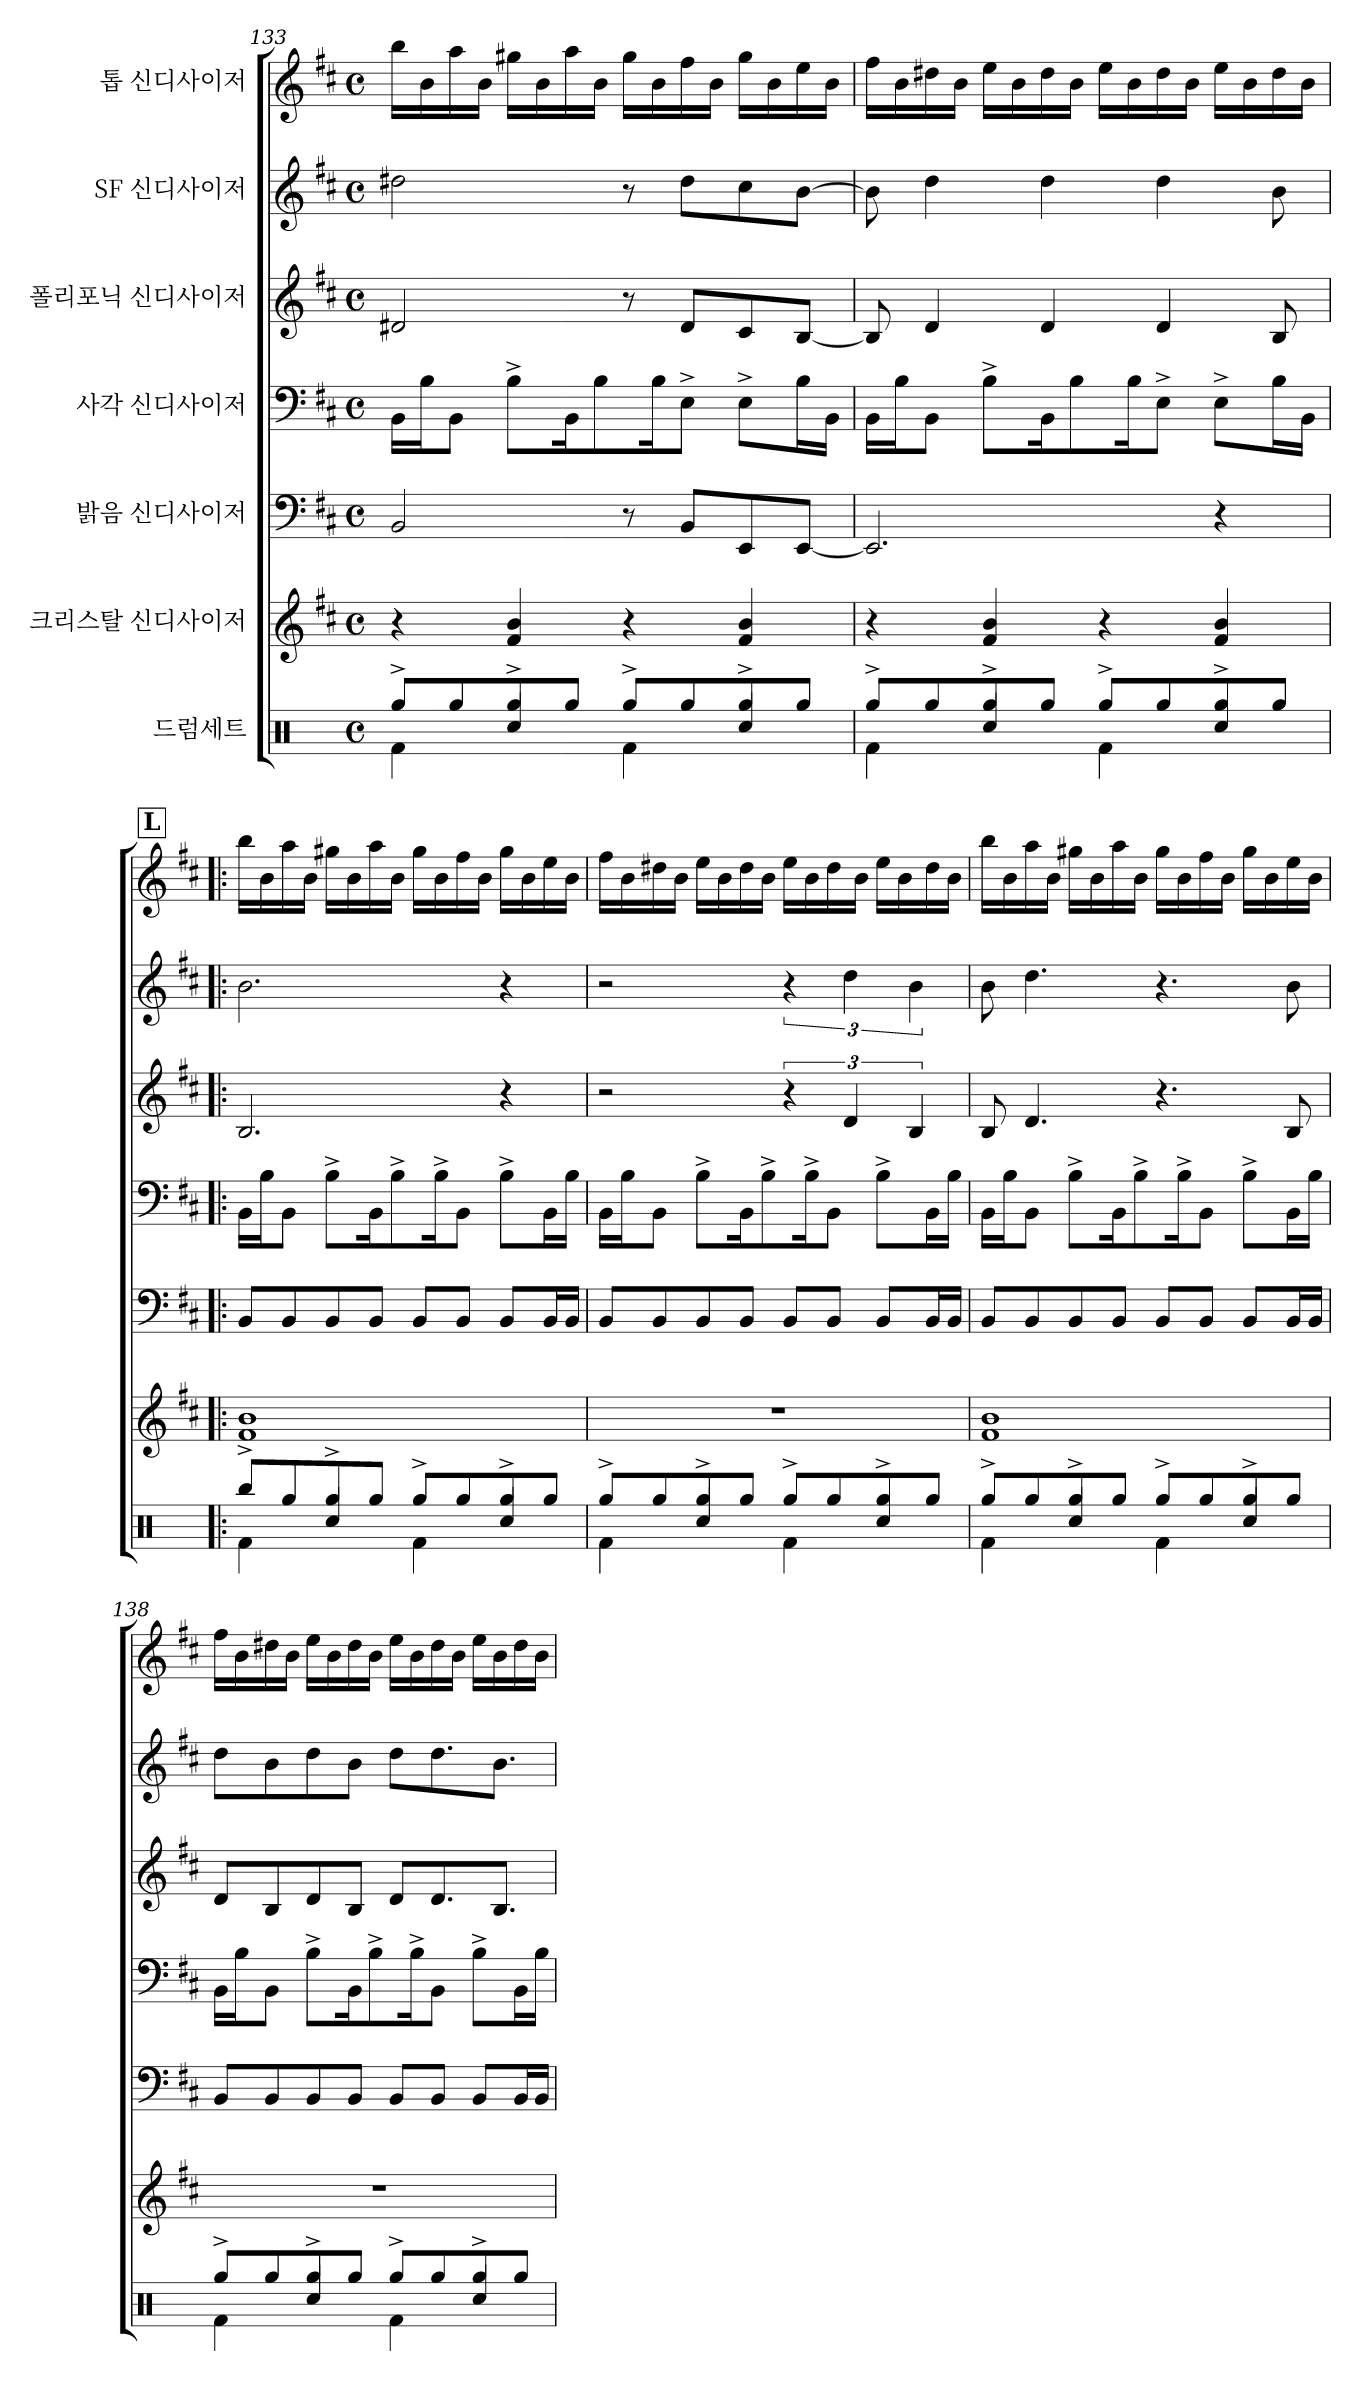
**kern	**kern	**kern	**kern	**kern	**kern	**kern
*part7	*part6	*part5	*part4	*part3	*part2	*part1
*staff7	*staff6	*staff5	*staff4	*staff3	*staff2	*staff1
*I"드럼세트	*I"크리스탈 신디사이저	*I"밝음 신디사이저	*I"사각 신디사이저	*I"폴리포닉 신디사이저	*I"SF 신디사이저	*I"톱 신디사이저
!!LO:PB:g=z
*clefX	*clefG2	*clefF4	*clefF4	*clefG2	*clefG2	*clefG2
*k[]	*k[f#c#]	*k[f#c#]	*k[f#c#]	*k[f#c#]	*k[f#c#]	*k[f#c#]
*M4/4	*M4/4	*M4/4	*M4/4	*M4/4	*M4/4	*M4/4
*met(c)	*met(c)	*met(c)	*met(c)	*met(c)	*met(c)	*met(c)
=133	=133	=133	=133	=133	=133	=133
*^	*	*	*	*	*	*
*	*^	*	*	*	*	*	*
8Rgg^/L	4Rf\	4ryy	4r	2BB/	16BB\LL	2d#X/	2dd#X\	16bb\LL
.	.	.	.	.	16B\J	.	.	16b\
8Rgg/	.	.	.	.	8BB\J	.	.	16aa\
.	.	.	.	.	.	.	.	16b\JJ
8Rgg^/	4ryy	4Rcc/	4f#/ 4b/	.	8B^\L	.	.	16gg#X\LL
.	.	.	.	.	.	.	.	16b\
8Rgg/J	.	.	.	.	16BB\K	.	.	16aa\
.	.	.	.	.	8B\	.	.	16b\JJ
8Rgg^/L	4Rf\	4ryy	4r	8r	.	8r	8r	16gg#\LL
.	.	.	.	.	16B\K	.	.	16b\
8Rgg/	.	.	.	8BB/L	8E^\J	8d#/L	8dd#\L	16ff#\
.	.	.	.	.	.	.	.	16b\JJ
8Rgg^/	4ryy	4Rcc/	4f#/ 4b/	8EE/	8E^\L	8c#/	8cc#\	16gg#\LL
.	.	.	.	.	.	.	.	16b\
8Rgg/J	.	.	.	[8EE/J	16B\L	[8B/J	[8b\J	16ee\
.	.	.	.	.	16BB\JJ	.	.	16b\JJ
=134	=134	=134	=134	=134	=134	=134	=134	=134
8Rgg^/L	4Rf\	4ryy	4r	2.EE/]	16BB\LL	8B/]	8b\]	16ff#\LL
.	.	.	.	.	16B\J	.	.	16b\
8Rgg/	.	.	.	.	8BB\J	4d/	4dd\	16dd#X\
.	.	.	.	.	.	.	.	16b\JJ
8Rgg^/	4ryy	4Rcc/	4f#/ 4b/	.	8B^\L	.	.	16ee\LL
.	.	.	.	.	.	.	.	16b\
8Rgg/J	.	.	.	.	16BB\K	4d/	4dd\	16dd#\
.	.	.	.	.	8B\	.	.	16b\JJ
8Rgg^/L	4Rf\	4ryy	4r	.	.	.	.	16ee\LL
.	.	.	.	.	16B\K	.	.	16b\
8Rgg/	.	.	.	.	8E^\J	4d/	4dd\	16dd#\
.	.	.	.	.	.	.	.	16b\JJ
8Rgg^/	4ryy	4Rcc/	4f#/ 4b/	4r	8E^\L	.	.	16ee\LL
.	.	.	.	.	.	.	.	16b\
8Rgg/J	.	.	.	.	16B\L	8B/	8b\	16dd#\
.	.	.	.	.	16BB\JJ	.	.	16b\JJ
!!LO:PB:g=z
!!LO:REH:place=s1:a:B:fs=14:t=L
=135!|:	=135!|:	=135!|:	=135!|:	=135!|:	=135!|:	=135!|:	=135!|:	=135!|:
8Rbb^/L	4Rf\	4ryy	1f# 1b	8BB/L	16BB\LL	2.B/	2.b\	16bb\LL
.	.	.	.	.	16B\J	.	.	16b\
8Rgg/	.	.	.	8BB/	8BB\J	.	.	16aa\
.	.	.	.	.	.	.	.	16b\JJ
8Rgg^/	4ryy	4Rcc/	.	8BB/	8B^\L	.	.	16gg#X\LL
.	.	.	.	.	.	.	.	16b\
8Rgg/J	.	.	.	8BB/J	16BB\K	.	.	16aa\
.	.	.	.	.	8B^\	.	.	16b\JJ
8Rgg^/L	4Rf\	4ryy	.	8BB/L	.	.	.	16gg#\LL
.	.	.	.	.	16B^\K	.	.	16b\
8Rgg/	.	.	.	8BB/J	8BB\J	.	.	16ff#\
.	.	.	.	.	.	.	.	16b\JJ
8Rgg^/	4ryy	4Rcc/	.	8BB/L	8B^\L	4r	4r	16gg#\LL
.	.	.	.	.	.	.	.	16b\
8Rgg/J	.	.	.	16BB/L	16BB\L	.	.	16ee\
.	.	.	.	16BB/JJ	16B\JJ	.	.	16b\JJ
=136	=136	=136	=136	=136	=136	=136	=136	=136
8Rgg^/L	4Rf\	4ryy	1r	8BB/L	16BB\LL	2r	2r	16ff#\LL
.	.	.	.	.	16B\J	.	.	16b\
8Rgg/	.	.	.	8BB/	8BB\J	.	.	16dd#X\
.	.	.	.	.	.	.	.	16b\JJ
8Rgg^/	4ryy	4Rcc/	.	8BB/	8B^\L	.	.	16ee\LL
.	.	.	.	.	.	.	.	16b\
8Rgg/J	.	.	.	8BB/J	16BB\K	.	.	16dd#\
.	.	.	.	.	8B^\	.	.	16b\JJ
8Rgg^/L	4Rf\	4ryy	.	8BB/L	.	6r	6r	16ee\LL
.	.	.	.	.	16B^\K	.	.	16b\
8Rgg/	.	.	.	8BB/J	8BB\J	.	.	16dd#\
.	.	.	.	.	.	6d/	6dd\	.
.	.	.	.	.	.	.	.	16b\JJ
8Rgg^/	4ryy	4Rcc/	.	8BB/L	8B^\L	.	.	16ee\LL
.	.	.	.	.	.	.	.	16b\
.	.	.	.	.	.	6B/	6b\	.
8Rgg/J	.	.	.	16BB/L	16BB\L	.	.	16dd#\
.	.	.	.	16BB/JJ	16B\JJ	.	.	16b\JJ
!!LO:PB:g=z
=137	=137	=137	=137	=137	=137	=137	=137	=137
8Rgg^/L	4Rf\	4ryy	1f# 1b	8BB/L	16BB\LL	8B/	8b\	16bb\LL
.	.	.	.	.	16B\J	.	.	16b\
8Rgg/	.	.	.	8BB/	8BB\J	4.d/	4.dd\	16aa\
.	.	.	.	.	.	.	.	16b\JJ
8Rgg^/	4ryy	4Rcc/	.	8BB/	8B^\L	.	.	16gg#X\LL
.	.	.	.	.	.	.	.	16b\
8Rgg/J	.	.	.	8BB/J	16BB\K	.	.	16aa\
.	.	.	.	.	8B^\	.	.	16b\JJ
8Rgg^/L	4Rf\	4ryy	.	8BB/L	.	4.r	4.r	16gg#\LL
.	.	.	.	.	16B^\K	.	.	16b\
8Rgg/	.	.	.	8BB/J	8BB\J	.	.	16ff#\
.	.	.	.	.	.	.	.	16b\JJ
8Rgg^/	4ryy	4Rcc/	.	8BB/L	8B^\L	.	.	16gg#\LL
.	.	.	.	.	.	.	.	16b\
8Rgg/J	.	.	.	16BB/L	16BB\L	8B/	8b\	16ee\
.	.	.	.	16BB/JJ	16B\JJ	.	.	16b\JJ
=138	=138	=138	=138	=138	=138	=138	=138	=138
8Rgg^/L	4Rf\	4ryy	1r	8BB/L	16BB\LL	8d/L	8dd\L	16ff#\LL
.	.	.	.	.	16B\J	.	.	16b\
8Rgg/	.	.	.	8BB/	8BB\J	8B/	8b\	16dd#X\
.	.	.	.	.	.	.	.	16b\JJ
8Rgg^/	4ryy	4Rcc/	.	8BB/	8B^\L	8d/	8dd\	16ee\LL
.	.	.	.	.	.	.	.	16b\
8Rgg/J	.	.	.	8BB/J	16BB\K	8B/J	8b\J	16dd#\
.	.	.	.	.	8B^\	.	.	16b\JJ
8Rgg^/L	4Rf\	4ryy	.	8BB/L	.	8d/L	8dd\L	16ee\LL
.	.	.	.	.	16B^\K	.	.	16b\
8Rgg/	.	.	.	8BB/J	8BB\J	8.d/	8.dd\	16dd#\
.	.	.	.	.	.	.	.	16b\JJ
8Rgg^/	4ryy	4Rcc/	.	8BB/L	8B^\L	.	.	16ee\LL
.	.	.	.	.	.	8.B/J	8.b\J	16b\
8Rgg/J	.	.	.	16BB/L	16BB\L	.	.	16dd#\
.	.	.	.	16BB/JJ	16B\JJ	.	.	16b\JJ
*v	*v	*v	*	*	*	*	*	*
=	=	=	=	=	=	=
*-	*-	*-	*-	*-	*-	*-
